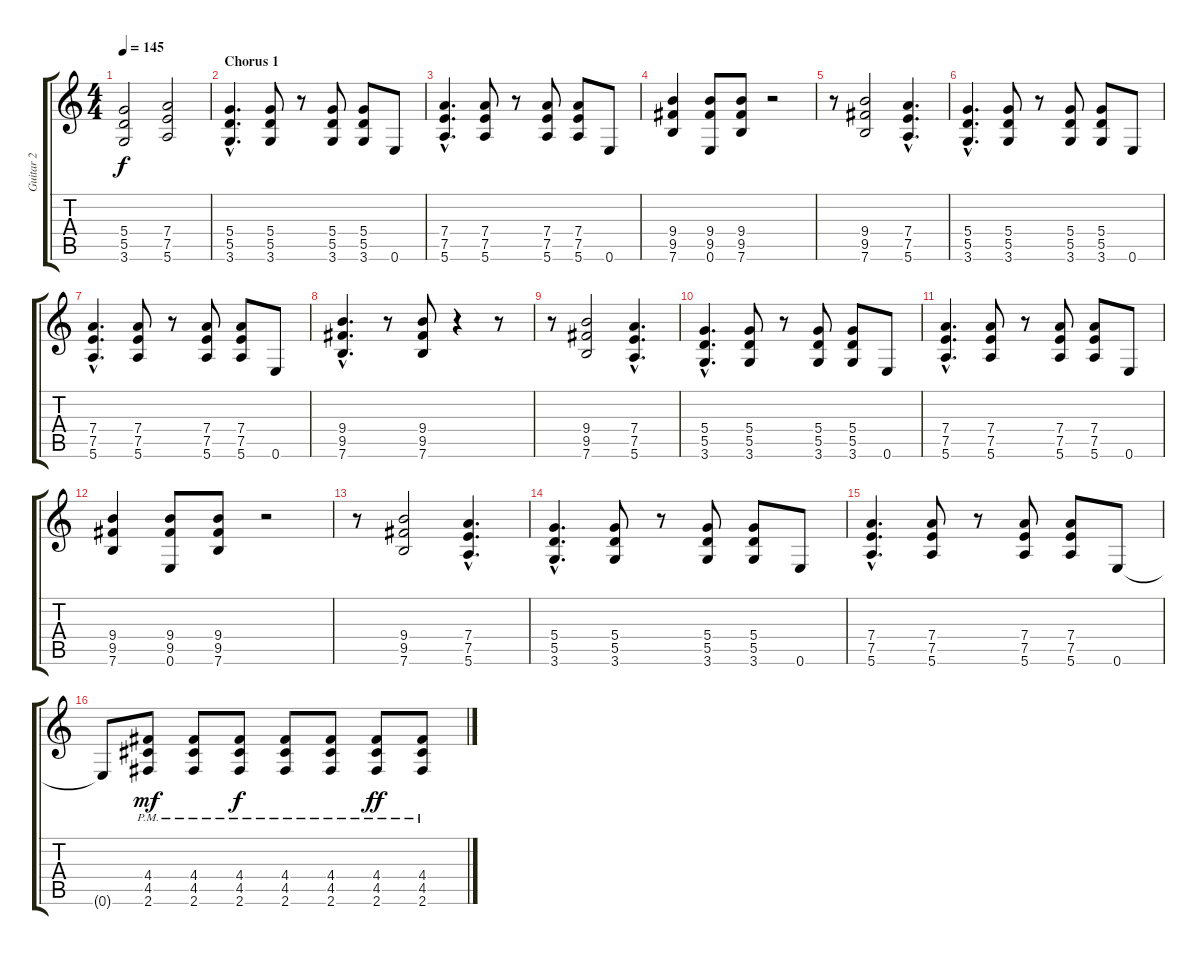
\track ("Guitar 2" "Guitar 2") {instrument distortionguitar}
\staff {score tabs}
\tuning (E4 B3 G3 D3 A2 E2) {hide}
\ts (4 4)
\tempo 145
\clef g2
\ks c
(5.4 5.5 3.6).2{dy f} (7.4 7.5 5.6).2 |
\section ("" "Chorus 1")
(5.4{hac} 5.5{hac} 3.6{hac}).4{d} (5.4 5.5 3.6).8 r.8 (5.4 5.5 3.6).8 (5.4 5.5 3.6).8 0.6.8 |
(7.4{hac} 7.5{hac} 5.6{hac}).4{d} (7.4 7.5 5.6).8 r.8 (7.4 7.5 5.6).8 (7.4 7.5 5.6).8 0.6.8 |
(9.4 9.5 7.6).4 (9.4 9.5 0.6).8 (9.4 9.5 7.6).8 r.2 |
r.8 (9.4 9.5 7.6).2 (7.4{hac} 7.5{hac} 5.6{hac}).4{d} |
(5.4{hac} 5.5{hac} 3.6{hac}).4{d} (5.4 5.5 3.6).8 r.8 (5.4 5.5 3.6).8 (5.4 5.5 3.6).8 0.6.8 |
(7.4{hac} 7.5{hac} 5.6{hac}).4{d} (7.4 7.5 5.6).8 r.8 (7.4 7.5 5.6).8 (7.4 7.5 5.6).8 0.6.8 |
(9.4{hac} 9.5{hac} 7.6{hac}).4{d} r.8 (9.4 9.5 7.6).8 r.4 r.8 |
r.8 (9.4 9.5 7.6).2 (7.4{hac} 7.5{hac} 5.6{hac}).4{d} |
(5.4{hac} 5.5{hac} 3.6{hac}).4{d} (5.4 5.5 3.6).8 r.8 (5.4 5.5 3.6).8 (5.4 5.5 3.6).8 0.6.8 |
(7.4{hac} 7.5{hac} 5.6{hac}).4{d} (7.4 7.5 5.6).8 r.8 (7.4 7.5 5.6).8 (7.4 7.5 5.6).8 0.6.8 |
(9.4 9.5 7.6).4 (9.4 9.5 0.6).8 (9.4 9.5 7.6).8 r.2 |
r.8 (9.4 9.5 7.6).2 (7.4{hac} 7.5{hac} 5.6{hac}).4{d} |
(5.4{hac} 5.5{hac} 3.6{hac}).4{d} (5.4 5.5 3.6).8 r.8 (5.4 5.5 3.6).8 (5.4 5.5 3.6).8 0.6.8 |
(7.4{hac} 7.5{hac} 5.6{hac}).4{d} (7.4 7.5 5.6).8 r.8 (7.4 7.5 5.6).8 (7.4 7.5 5.6).8 0.6.8 |
0.6{t}.8 (4.4{pm} 4.5{pm} 2.6{pm}).8{dy mf} (4.4{pm} 4.5{pm} 2.6{pm}).8 (4.4{pm} 4.5{pm} 2.6{pm}).8{dy f} (4.4{pm} 4.5{pm} 2.6{pm}).8 (4.4{pm} 4.5{pm} 2.6{pm}).8 (4.4{pm} 4.5{pm} 2.6{pm}).8{dy ff} (4.4{pm} 4.5{pm} 2.6{pm}).8
